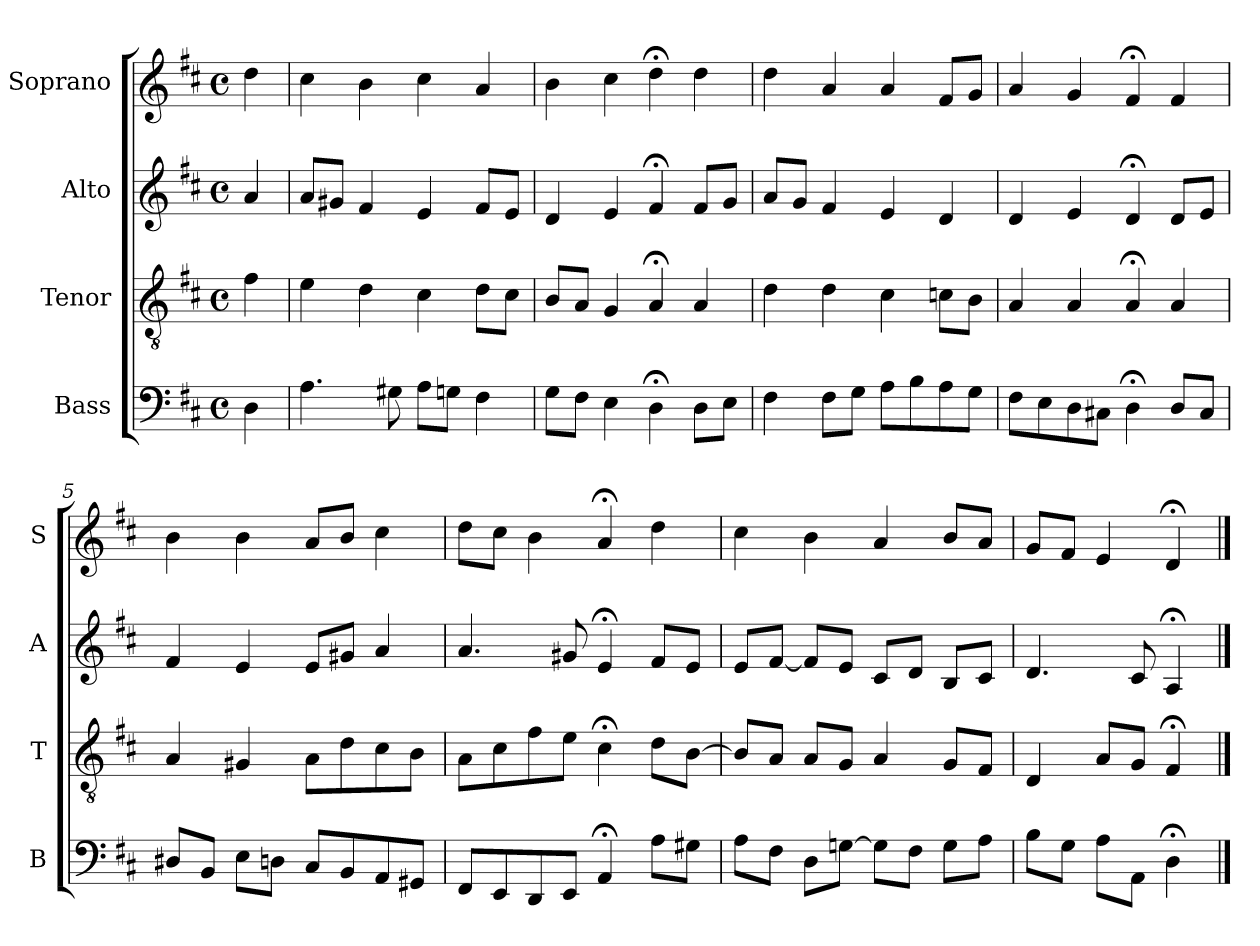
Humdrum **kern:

**kern	**kern	**kern	**kern
*part4	*part3	*part2	*part1
*staff4	*staff3	*staff2	*staff1
*I"Bass	*I"Tenor	*I"Alto	*I"Soprano
*I'B	*I'T	*I'A	*I'S
*clefF4	*clefGv2	*clefG2	*clefG2
*k[f#c#]	*k[f#c#]	*k[f#c#]	*k[f#c#]
*D:	*D:	*D:	*D:
*M4/4	*M4/4	*M4/4	*M4/4
*met(c)	*met(c)	*met(c)	*met(c)
*MM100	*MM100	*MM100	*MM100
=	=	=	=
4D	4f#	4a	4dd
=1	=1	=1	=1
4.A	4e	8aL	4cc#
.	.	8g#XJ	.
.	4d	4f#	4b
8G#X	.	.	.
8AL	4c#	4e	4cc#
8GnJ	.	.	.
4F#	8dL	8f#L	4a
.	8c#J	8eJ	.
=2	=2	=2	=2
8GL	8BL	4d	4b
8F#J	8AJ	.	.
4E	4G	4e	4cc#
4D;<	4A;<	4f#;<	4dd;<
8DL	4A	8f#L	4dd
8EJ	.	8gJ	.
=3	=3	=3	=3
4F#	4d	8aL	4dd
.	.	8gJ	.
8F#L	4d	4f#	4a
8GJ	.	.	.
8AL	4c#	4e	4a
8B	.	.	.
8A	8cnL	4d	8f#L
8GJ	8BJ	.	8gJ
=4	=4	=4	=4
8F#L	4A	4d	4a
8E	.	.	.
8D	4A	4e	4g
8C#XJ	.	.	.
4D;<	4A;<	4d;<	4f#;<
8DL	4A	8dL	4f#
8C#J	.	8eJ	.
=5	=5	=5	=5
8D#XL	4A	4f#	4b
8BBJ	.	.	.
8EL	4G#X	4e	4b
8DnJ	.	.	.
8C#L	8AL	8eL	8aL
8BB	8d	8g#XJ	8bJ
8AA	8c#	4a	4cc#
8GG#XJ	8BJ	.	.
=6	=6	=6	=6
8FF#L	8AL	4.a	8ddL
8EE	8c#	.	8cc#J
8DD	8f#	.	4b
8EEJ	8eJ	8g#X	.
4AA;<	4c#;<	4e;<	4a;<
8AiL	8diL	8f#iL	4ddi
8G#XJ	[8BJ	8eJ	.
=7	=7	=7	=7
8AL	8BL]	8eL	4cc#
8F#J	8AJ	[8f#J	.
8DL	8AL	8f#L]	4b
[8GnJ	8GJ	8eJ	.
8GL]	4A	8c#L	4a
8F#J	.	8dJ	.
8GL	8GL	8BL	8bL
8AJ	8F#J	8c#J	8aJ
=8	=8	=8	=8
8BiL	4Di	4.di	8giL
8GJ	.	.	8f#J
8AL	8AL	.	4e
8AAJ	8GJ	8c#	.
4D;<	4F#;<	4A;<	4d;<
==	==	==	==
*-	*-	*-	*-
